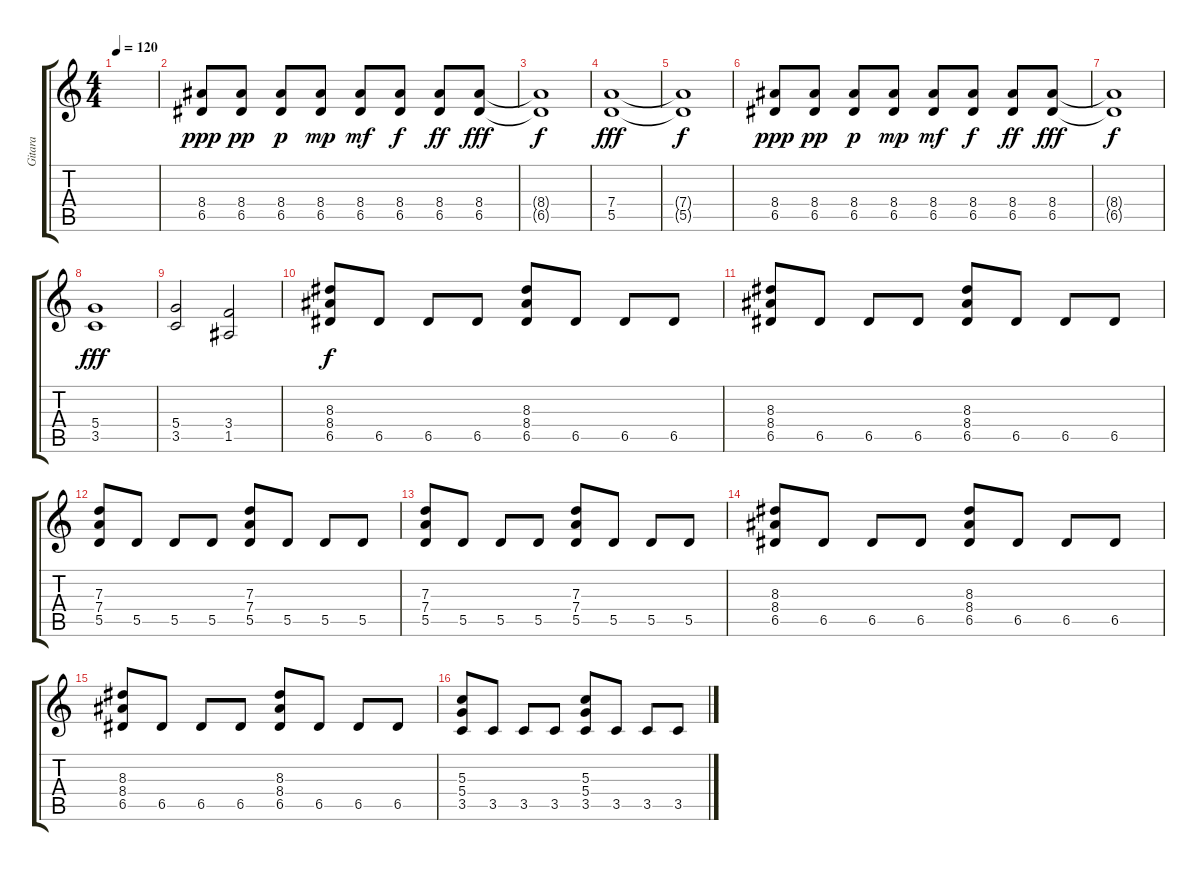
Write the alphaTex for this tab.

\track ("Gitara" "Gitara") {instrument overdrivenguitar}
\staff {score tabs}
\tuning (E4 B3 G3 D3 A2 E2) {hide}
\ts (4 4)
\tempo 120
\clef g2
\ks c
|
(8.4 6.5).8{dy ppp} (8.4 6.5).8{dy pp} (8.4 6.5).8{dy p} (8.4 6.5).8{dy mp} (8.4 6.5).8{dy mf} (8.4 6.5).8{dy f} (8.4 6.5).8{dy ff} (8.4 6.5).8{dy fff} |
(8.4{t} 6.5{t}).1{dy f} |
(7.4 5.5).1{dy fff} |
(7.4{t} 5.5{t}).1{dy f} |
(8.4 6.5).8{dy ppp} (8.4 6.5).8{dy pp} (8.4 6.5).8{dy p} (8.4 6.5).8{dy mp} (8.4 6.5).8{dy mf} (8.4 6.5).8{dy f} (8.4 6.5).8{dy ff} (8.4 6.5).8{dy fff} |
(8.4{t} 6.5{t}).1{dy f} |
(5.4 3.5).1{dy fff} |
(5.4 3.5).2 (3.4 1.5).2 |
(8.3 8.4 6.5).8{dy f} 6.5.8 6.5.8 6.5.8 (8.3 8.4 6.5).8 6.5.8 6.5.8 6.5.8 |
(8.3 8.4 6.5).8 6.5.8 6.5.8 6.5.8 (8.3 8.4 6.5).8 6.5.8 6.5.8 6.5.8 |
(7.3 7.4 5.5).8 5.5.8 5.5.8 5.5.8 (7.3 7.4 5.5).8 5.5.8 5.5.8 5.5.8 |
(7.3 7.4 5.5).8 5.5.8 5.5.8 5.5.8 (7.3 7.4 5.5).8 5.5.8 5.5.8 5.5.8 |
(8.3 8.4 6.5).8 6.5.8 6.5.8 6.5.8 (8.3 8.4 6.5).8 6.5.8 6.5.8 6.5.8 |
(8.3 8.4 6.5).8 6.5.8 6.5.8 6.5.8 (8.3 8.4 6.5).8 6.5.8 6.5.8 6.5.8 |
(5.3 5.4 3.5).8 3.5.8 3.5.8 3.5.8 (5.3 5.4 3.5).8 3.5.8 3.5.8 3.5.8
